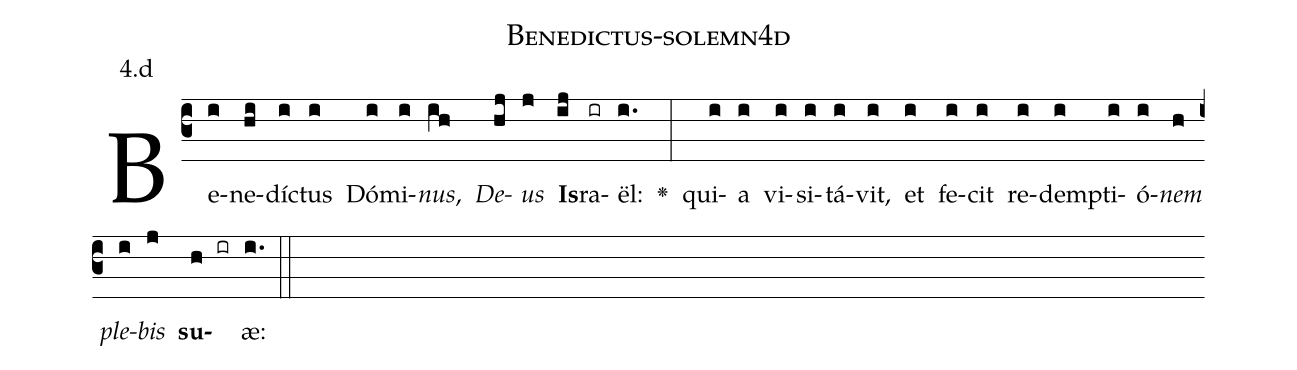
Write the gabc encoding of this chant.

name: Benedictus-solemn4d;
annotation: 4.d;
%%
(c3)Be(i)ne(hi)dí(i)ctus(i) Dó(i)mi(i)<i>nus</i>,(ih) <i>De</i>(hj)<i>us</i>(j) <b>Is</b>(ij)ra(ir)ël:(i.) <v>\greheightstar</v>(:) qui(i)a(i) vi(i)si(i)tá(i)vit,(i) et(i) fe(i)cit(i) re(i)dem(i)pti(i)ó(i)<i>nem</i>(h) <i>ple</i>(i)<i>bis</i>(j) <b>su</b>(h ir)æ:(i.) (::)


%E(i) u(h) o(i) u(j) a(h) e.(i.) (::)
